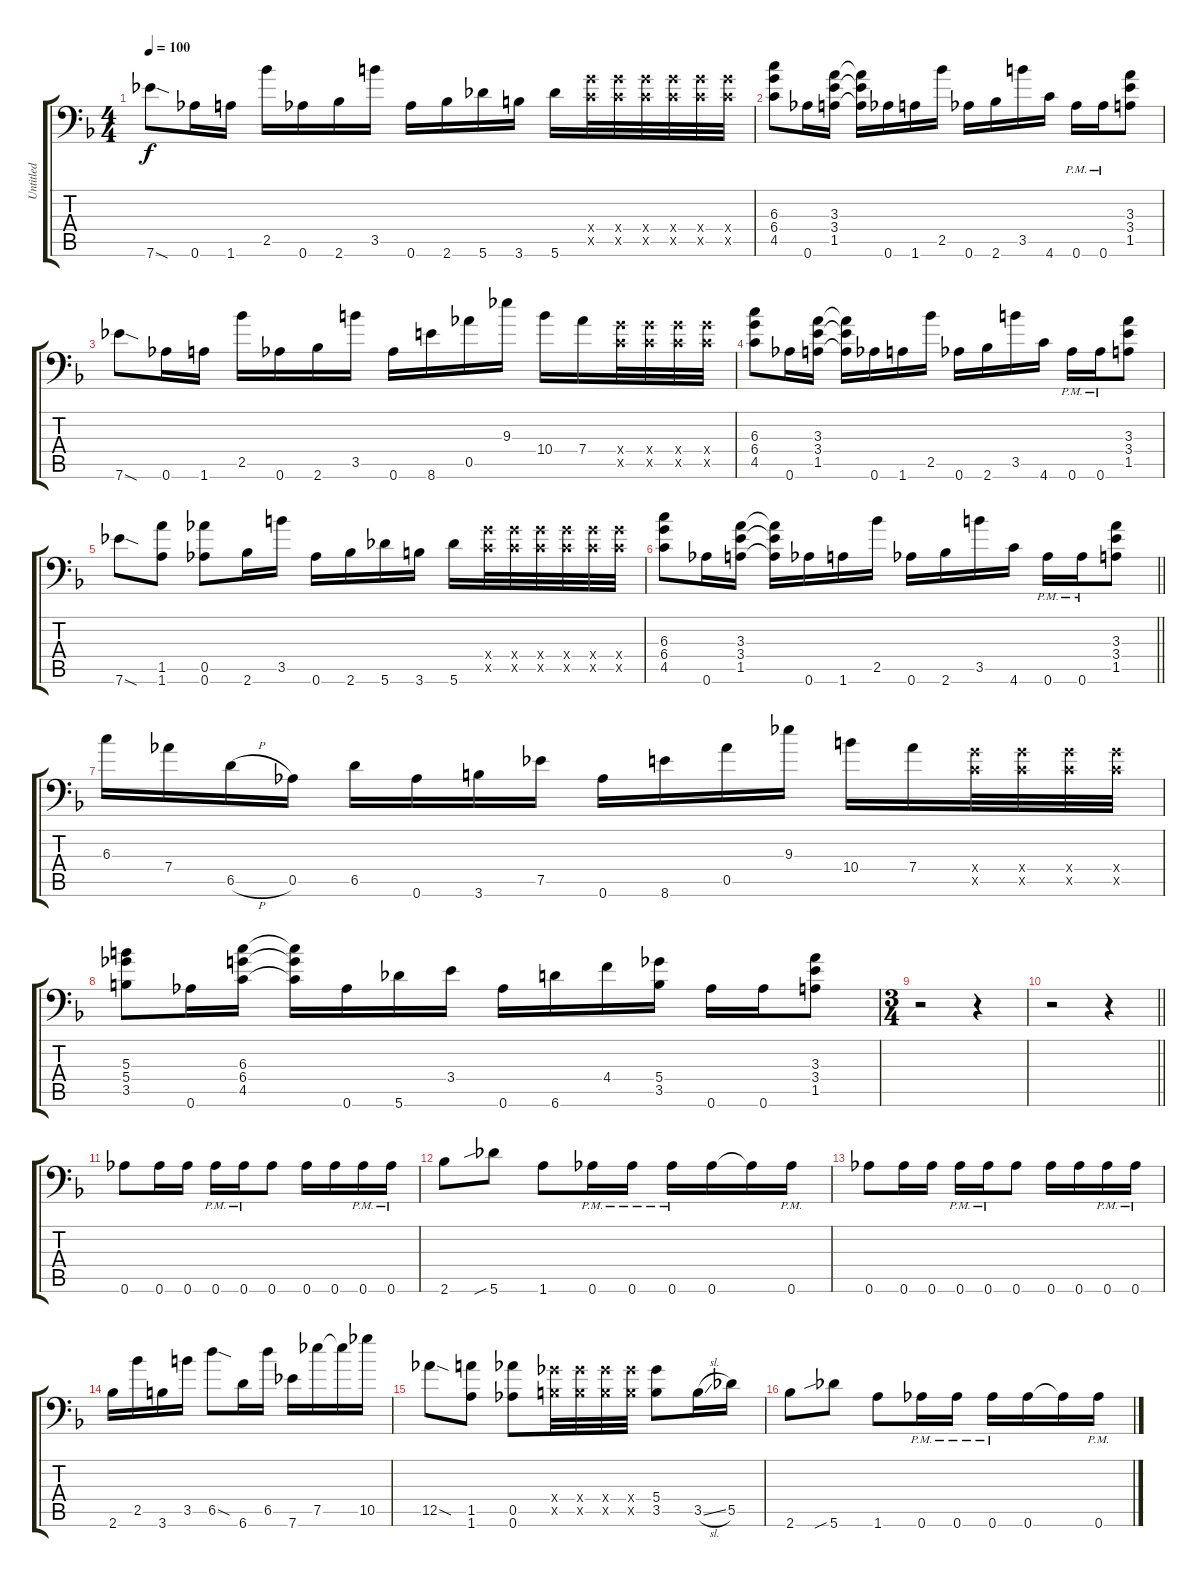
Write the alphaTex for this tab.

\track ("Untitled" "Untitled") {instrument distortionguitar}
\staff {score tabs}
\tuning (Eb4 Bb3 Gb3 Db3 Ab2 Ab1) {hide}
\ts (4 4)
\tempo 100
\clef f4
\ks f
7.6{sod}.8{ot 8vb dy f instrument distortionguitar} 0.6.16{ot 8vb} 1.6.16{ot 8vb} 2.5.16{ot 8vb} 0.6.16{ot 8vb} 2.6.16{ot 8vb} 3.5.16{ot 8vb} 0.6.16{ot 8vb} 2.6.16{ot 8vb} 5.6.16{ot 8vb} 3.6.16{ot 8vb} 5.6.16{ot 8vb} (6.4{x} 4.5{x}).32 (6.4{x} 4.5{x}).32 (6.4{x} 4.5{x}).32 (6.4{x} 4.5{x}).32 (6.4{x} 4.5{x}).32 (6.4{x} 4.5{x}).32 |
(6.3 6.4 4.5).8 0.6.16{ot 8vb} (3.3 3.4 1.5).16 (3.3{t} 3.4{t} 1.5{t}).16 0.6.16{ot 8vb} 1.6.16{ot 8vb} 2.5.16{ot 8vb} 0.6.16{ot 8vb} 2.6.16{ot 8vb} 3.5.16{ot 8vb} 4.6.16{ot 8vb} 0.6{pm}.16{ot 8vb} 0.6{pm}.16{ot 8vb} (3.3 3.4 1.5).8 |
7.6{sod}.8{ot 8vb} 0.6.16{ot 8vb} 1.6.16{ot 8vb} 2.5.16{ot 8vb} 0.6.16{ot 8vb} 2.6.16{ot 8vb} 3.5.16{ot 8vb} 0.6.16{ot 8vb} 8.6.16{ot 8vb} 0.5.16{ot 8vb} 9.3.16 10.4.16 7.4.16 (6.4{x} 4.5{x}).32 (6.4{x} 4.5{x}).32 (6.4{x} 4.5{x}).32 (6.4{x} 4.5{x}).32 |
(6.3 6.4 4.5).8 0.6.16{ot 8vb} (3.3 3.4 1.5).16 (3.3{t} 3.4{t} 1.5{t}).16 0.6.16{ot 8vb} 1.6.16{ot 8vb} 2.5.16{ot 8vb} 0.6.16{ot 8vb} 2.6.16{ot 8vb} 3.5.16{ot 8vb} 4.6.16{ot 8vb} 0.6{pm}.16{ot 8vb} 0.6{pm}.16{ot 8vb} (3.3 3.4 1.5).8 |
7.6{sod}.8{ot 8vb} (1.5 1.6).8{ot 8vb} (0.5 0.6).8{ot 8vb} 2.6.16{ot 8vb} 3.5.16{ot 8vb} 0.6.16{ot 8vb} 2.6.16{ot 8vb} 5.6.16{ot 8vb} 3.6.16{ot 8vb} 5.6.16{ot 8vb} (6.4{x} 4.5{x}).32 (6.4{x} 4.5{x}).32 (6.4{x} 4.5{x}).32 (6.4{x} 4.5{x}).32 (6.4{x} 4.5{x}).32 (6.4{x} 4.5{x}).32 |
\barLineRight lightlight
(6.3 6.4 4.5).8 0.6.16{ot 8vb} (3.3 3.4 1.5).16 (3.3{t} 3.4{t} 1.5{t}).16 0.6.16{ot 8vb} 1.6.16{ot 8vb} 2.5.16{ot 8vb} 0.6.16{ot 8vb} 2.6.16{ot 8vb} 3.5.16{ot 8vb} 4.6.16{ot 8vb} 0.6{pm}.16{ot 8vb} 0.6{pm}.16{ot 8vb} (3.3 3.4 1.5).8 |
6.3.16 7.4.16 6.5{h}.16 0.5.16 6.5.16 0.6.16{ot 8vb} 3.6.16{ot 8vb} 7.5.16 0.6.16{ot 8vb} 8.6.16{ot 8vb} 0.5.16{ot 8vb} 9.3.16 10.4.16 7.4.16 (6.4{x} 4.5{x}).32 (6.4{x} 4.5{x}).32 (6.4{x} 4.5{x}).32 (6.4{x} 4.5{x}).32 |
(5.3 5.4 3.5).8 0.6.16{ot 8vb} (6.3 6.4 4.5).16 (6.3{t} 6.4{t} 4.5{t}).16 0.6.16{ot 8vb} 5.6.16{ot 8vb} 3.4.16 0.6.16{ot 8vb} 6.6.16{ot 8vb} 4.4.16 (5.4 3.5).16 0.6.16{ot 8vb} 0.6.16{ot 8vb} (3.3 3.4 1.5).8 |
\ts (3 4)
r.2 r.4 |
\barLineRight lightlight
r.2 r.4 |
0.6.8{ot 8vb} 0.6.16{ot 8vb} 0.6.16{ot 8vb} 0.6{pm}.16{ot 8vb} 0.6{pm}.16{ot 8vb} 0.6.8{ot 8vb} 0.6.16{ot 8vb} 0.6.16{ot 8vb} 0.6{pm}.16{ot 8vb} 0.6{pm}.16{ot 8vb} |
2.6.8{ot 8vb} 5.6{sib}.8{ot 8vb} 1.6.8{ot 8vb} 0.6{pm}.16{ot 8vb} 0.6{pm}.16{ot 8vb} 0.6{pm}.16{ot 8vb} 0.6.16{ot 8vb} 0.6{t}.16{ot 8vb} 0.6{pm}.16{ot 8vb} |
0.6.8{ot 8vb} 0.6.16{ot 8vb} 0.6.16{ot 8vb} 0.6{pm}.16{ot 8vb} 0.6{pm}.16{ot 8vb} 0.6.8{ot 8vb} 0.6.16{ot 8vb} 0.6.16{ot 8vb} 0.6{pm}.16{ot 8vb} 0.6{pm}.16{ot 8vb} |
2.6.16{ot 8vb} 2.5.16{ot 8vb} 3.6.16{ot 8vb} 3.5.16{ot 8vb} 6.5{sod}.8{ot 8vb} 6.6.16{ot 8vb} 6.5.16{ot 8vb} 7.6.16{ot 8vb} 7.5.16{ot 8vb} 7.5{t}.16{ot 8vb} 10.5.16{ot 8vb} |
12.5{sod}.8 (1.5 1.6).8{ot 8vb} (0.5 0.6).8{ot 8vb} (5.4{x} 3.5{x}).32 (5.4{x} 3.5{x}).32 (5.4{x} 3.5{x}).32 (5.4{x} 3.5{x}).32 (5.4 3.5).8 3.5{sl}.16 5.5.16 |
2.6.8{ot 8vb} 5.6{sib}.8{ot 8vb} 1.6.8{ot 8vb} 0.6{pm}.16{ot 8vb} 0.6{pm}.16{ot 8vb} 0.6{pm}.16{ot 8vb} 0.6.16{ot 8vb} 0.6{t}.16{ot 8vb} 0.6{pm}.16{ot 8vb}
